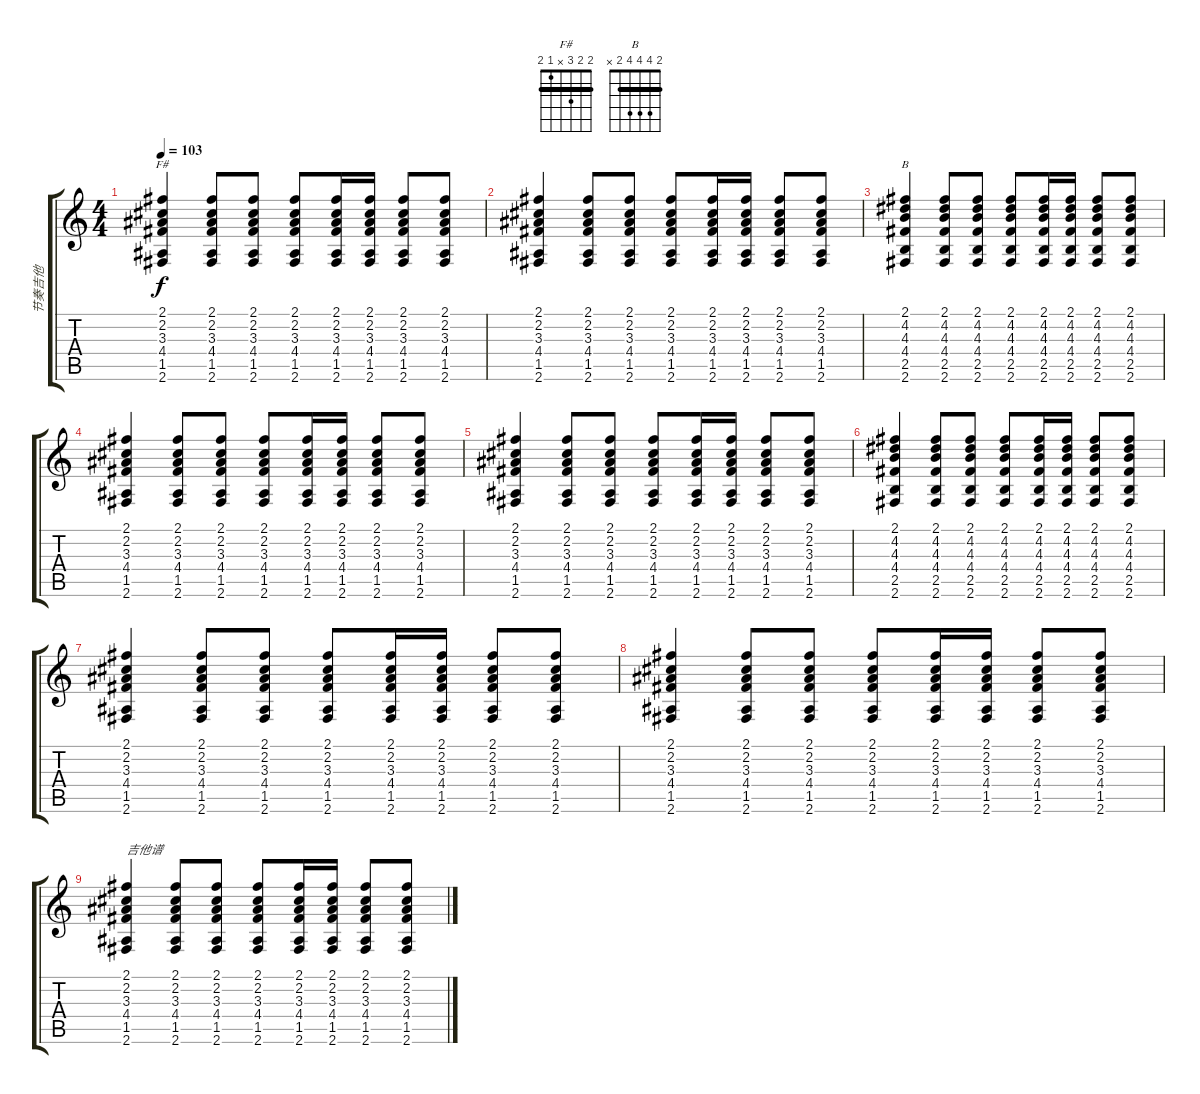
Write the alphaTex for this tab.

\track ("节奏吉他" "节奏吉他") {instrument electricguitarjazz}
\staff {score tabs}
\tuning (E4 B3 G3 D3 A2 E2) {hide}
\chord ("F#" 2 2 3 x 1 2) {barre 2}
\chord ("B" 2 4 4 4 2 x) {barre 2}
\ts (4 4)
\tempo 103
\clef g2
\ks c
(2.1 2.2 3.3 4.4 1.5 2.6).4{ch "F#" dy f} (2.1 2.2 3.3 4.4 1.5 2.6).8 (2.1 2.2 3.3 4.4 1.5 2.6).8 (2.1 2.2 3.3 4.4 1.5 2.6).8 (2.1 2.2 3.3 4.4 1.5 2.6).16 (2.1 2.2 3.3 4.4 1.5 2.6).16 (2.1 2.2 3.3 4.4 1.5 2.6).8 (2.1 2.2 3.3 4.4 1.5 2.6).8 |
(2.1 2.2 3.3 4.4 1.5 2.6).4 (2.1 2.2 3.3 4.4 1.5 2.6).8 (2.1 2.2 3.3 4.4 1.5 2.6).8 (2.1 2.2 3.3 4.4 1.5 2.6).8 (2.1 2.2 3.3 4.4 1.5 2.6).16 (2.1 2.2 3.3 4.4 1.5 2.6).16 (2.1 2.2 3.3 4.4 1.5 2.6).8 (2.1 2.2 3.3 4.4 1.5 2.6).8 |
(2.1 4.2 4.3 4.4 2.5 2.6).4{ch "B"} (2.1 4.2 4.3 4.4 2.5 2.6).8 (2.1 4.2 4.3 4.4 2.5 2.6).8 (2.1 4.2 4.3 4.4 2.5 2.6).8 (2.1 4.2 4.3 4.4 2.5 2.6).16 (2.1 4.2 4.3 4.4 2.5 2.6).16 (2.1 4.2 4.3 4.4 2.5 2.6).8 (2.1 4.2 4.3 4.4 2.5 2.6).8 |
(2.1 2.2 3.3 4.4 1.5 2.6).4 (2.1 2.2 3.3 4.4 1.5 2.6).8 (2.1 2.2 3.3 4.4 1.5 2.6).8 (2.1 2.2 3.3 4.4 1.5 2.6).8 (2.1 2.2 3.3 4.4 1.5 2.6).16 (2.1 2.2 3.3 4.4 1.5 2.6).16 (2.1 2.2 3.3 4.4 1.5 2.6).8 (2.1 2.2 3.3 4.4 1.5 2.6).8 |
(2.1 2.2 3.3 4.4 1.5 2.6).4 (2.1 2.2 3.3 4.4 1.5 2.6).8 (2.1 2.2 3.3 4.4 1.5 2.6).8 (2.1 2.2 3.3 4.4 1.5 2.6).8 (2.1 2.2 3.3 4.4 1.5 2.6).16 (2.1 2.2 3.3 4.4 1.5 2.6).16 (2.1 2.2 3.3 4.4 1.5 2.6).8 (2.1 2.2 3.3 4.4 1.5 2.6).8 |
(2.1 4.2 4.3 4.4 2.5 2.6).4 (2.1 4.2 4.3 4.4 2.5 2.6).8 (2.1 4.2 4.3 4.4 2.5 2.6).8 (2.1 4.2 4.3 4.4 2.5 2.6).8 (2.1 4.2 4.3 4.4 2.5 2.6).16 (2.1 4.2 4.3 4.4 2.5 2.6).16 (2.1 4.2 4.3 4.4 2.5 2.6).8 (2.1 4.2 4.3 4.4 2.5 2.6).8 |
(2.1 2.2 3.3 4.4 1.5 2.6).4 (2.1 2.2 3.3 4.4 1.5 2.6).8 (2.1 2.2 3.3 4.4 1.5 2.6).8 (2.1 2.2 3.3 4.4 1.5 2.6).8 (2.1 2.2 3.3 4.4 1.5 2.6).16 (2.1 2.2 3.3 4.4 1.5 2.6).16 (2.1 2.2 3.3 4.4 1.5 2.6).8 (2.1 2.2 3.3 4.4 1.5 2.6).8 |
(2.1 2.2 3.3 4.4 1.5 2.6).4 (2.1 2.2 3.3 4.4 1.5 2.6).8 (2.1 2.2 3.3 4.4 1.5 2.6).8 (2.1 2.2 3.3 4.4 1.5 2.6).8 (2.1 2.2 3.3 4.4 1.5 2.6).16 (2.1 2.2 3.3 4.4 1.5 2.6).16 (2.1 2.2 3.3 4.4 1.5 2.6).8 (2.1 2.2 3.3 4.4 1.5 2.6).8 |
(2.1 2.2 3.3 4.4 1.5 2.6).4{txt "吉他谱"} (2.1 2.2 3.3 4.4 1.5 2.6).8 (2.1 2.2 3.3 4.4 1.5 2.6).8 (2.1 2.2 3.3 4.4 1.5 2.6).8 (2.1 2.2 3.3 4.4 1.5 2.6).16 (2.1 2.2 3.3 4.4 1.5 2.6).16 (2.1 2.2 3.3 4.4 1.5 2.6).8 (2.1 2.2 3.3 4.4 1.5 2.6).8
